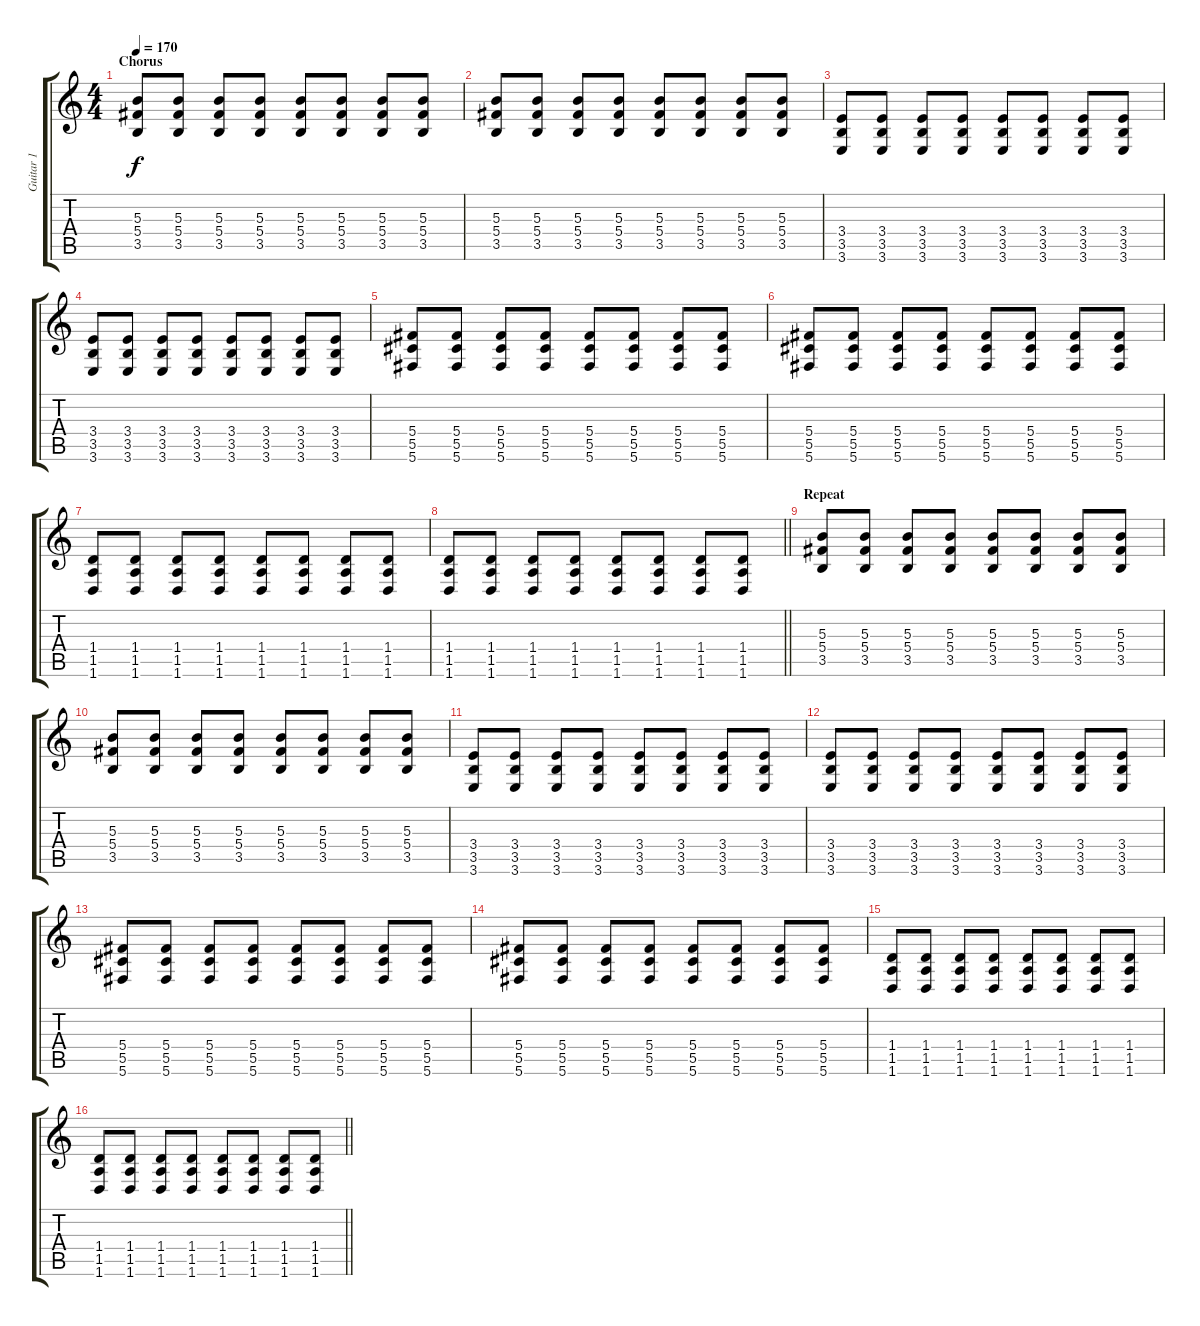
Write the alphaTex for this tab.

\track ("Guitar 1" "Guitar 1") {instrument distortionguitar}
\staff {score tabs}
\tuning (Eb4 Bb3 Gb3 Db3 Ab2 Db2) {hide}
\ts (4 4)
\section ("" "Chorus")
\tempo 170
\clef g2
\ks c
(5.3 5.4 3.5).8{dy f volume 10} (5.3 5.4 3.5).8 (5.3 5.4 3.5).8 (5.3 5.4 3.5).8 (5.3 5.4 3.5).8 (5.3 5.4 3.5).8 (5.3 5.4 3.5).8 (5.3 5.4 3.5).8 |
(5.3 5.4 3.5).8 (5.3 5.4 3.5).8 (5.3 5.4 3.5).8 (5.3 5.4 3.5).8 (5.3 5.4 3.5).8 (5.3 5.4 3.5).8 (5.3 5.4 3.5).8 (5.3 5.4 3.5).8 |
(3.4 3.5 3.6).8 (3.4 3.5 3.6).8 (3.4 3.5 3.6).8 (3.4 3.5 3.6).8 (3.4 3.5 3.6).8 (3.4 3.5 3.6).8 (3.4 3.5 3.6).8 (3.4 3.5 3.6).8 |
(3.4 3.5 3.6).8 (3.4 3.5 3.6).8 (3.4 3.5 3.6).8 (3.4 3.5 3.6).8 (3.4 3.5 3.6).8 (3.4 3.5 3.6).8 (3.4 3.5 3.6).8 (3.4 3.5 3.6).8 |
(5.4 5.5 5.6).8 (5.4 5.5 5.6).8 (5.4 5.5 5.6).8 (5.4 5.5 5.6).8 (5.4 5.5 5.6).8 (5.4 5.5 5.6).8 (5.4 5.5 5.6).8 (5.4 5.5 5.6).8 |
(5.4 5.5 5.6).8 (5.4 5.5 5.6).8 (5.4 5.5 5.6).8 (5.4 5.5 5.6).8 (5.4 5.5 5.6).8 (5.4 5.5 5.6).8 (5.4 5.5 5.6).8 (5.4 5.5 5.6).8 |
(1.4 1.5 1.6).8 (1.4 1.5 1.6).8 (1.4 1.5 1.6).8 (1.4 1.5 1.6).8 (1.4 1.5 1.6).8 (1.4 1.5 1.6).8 (1.4 1.5 1.6).8 (1.4 1.5 1.6).8 |
\barLineRight lightlight
(1.4 1.5 1.6).8 (1.4 1.5 1.6).8 (1.4 1.5 1.6).8 (1.4 1.5 1.6).8 (1.4 1.5 1.6).8 (1.4 1.5 1.6).8 (1.4 1.5 1.6).8 (1.4 1.5 1.6).8 |
\section ("" "Repeat")
(5.3 5.4 3.5).8 (5.3 5.4 3.5).8 (5.3 5.4 3.5).8 (5.3 5.4 3.5).8 (5.3 5.4 3.5).8 (5.3 5.4 3.5).8 (5.3 5.4 3.5).8 (5.3 5.4 3.5).8 |
(5.3 5.4 3.5).8 (5.3 5.4 3.5).8 (5.3 5.4 3.5).8 (5.3 5.4 3.5).8 (5.3 5.4 3.5).8 (5.3 5.4 3.5).8 (5.3 5.4 3.5).8 (5.3 5.4 3.5).8 |
(3.4 3.5 3.6).8 (3.4 3.5 3.6).8 (3.4 3.5 3.6).8 (3.4 3.5 3.6).8 (3.4 3.5 3.6).8 (3.4 3.5 3.6).8 (3.4 3.5 3.6).8 (3.4 3.5 3.6).8 |
(3.4 3.5 3.6).8 (3.4 3.5 3.6).8 (3.4 3.5 3.6).8 (3.4 3.5 3.6).8 (3.4 3.5 3.6).8 (3.4 3.5 3.6).8 (3.4 3.5 3.6).8 (3.4 3.5 3.6).8 |
(5.4 5.5 5.6).8 (5.4 5.5 5.6).8 (5.4 5.5 5.6).8 (5.4 5.5 5.6).8 (5.4 5.5 5.6).8 (5.4 5.5 5.6).8 (5.4 5.5 5.6).8 (5.4 5.5 5.6).8 |
(5.4 5.5 5.6).8 (5.4 5.5 5.6).8 (5.4 5.5 5.6).8 (5.4 5.5 5.6).8 (5.4 5.5 5.6).8 (5.4 5.5 5.6).8 (5.4 5.5 5.6).8 (5.4 5.5 5.6).8 |
(1.4 1.5 1.6).8 (1.4 1.5 1.6).8 (1.4 1.5 1.6).8 (1.4 1.5 1.6).8 (1.4 1.5 1.6).8 (1.4 1.5 1.6).8 (1.4 1.5 1.6).8 (1.4 1.5 1.6).8 |
\barLineRight lightlight
(1.4 1.5 1.6).8 (1.4 1.5 1.6).8 (1.4 1.5 1.6).8 (1.4 1.5 1.6).8 (1.4 1.5 1.6).8 (1.4 1.5 1.6).8 (1.4 1.5 1.6).8 (1.4 1.5 1.6).8
